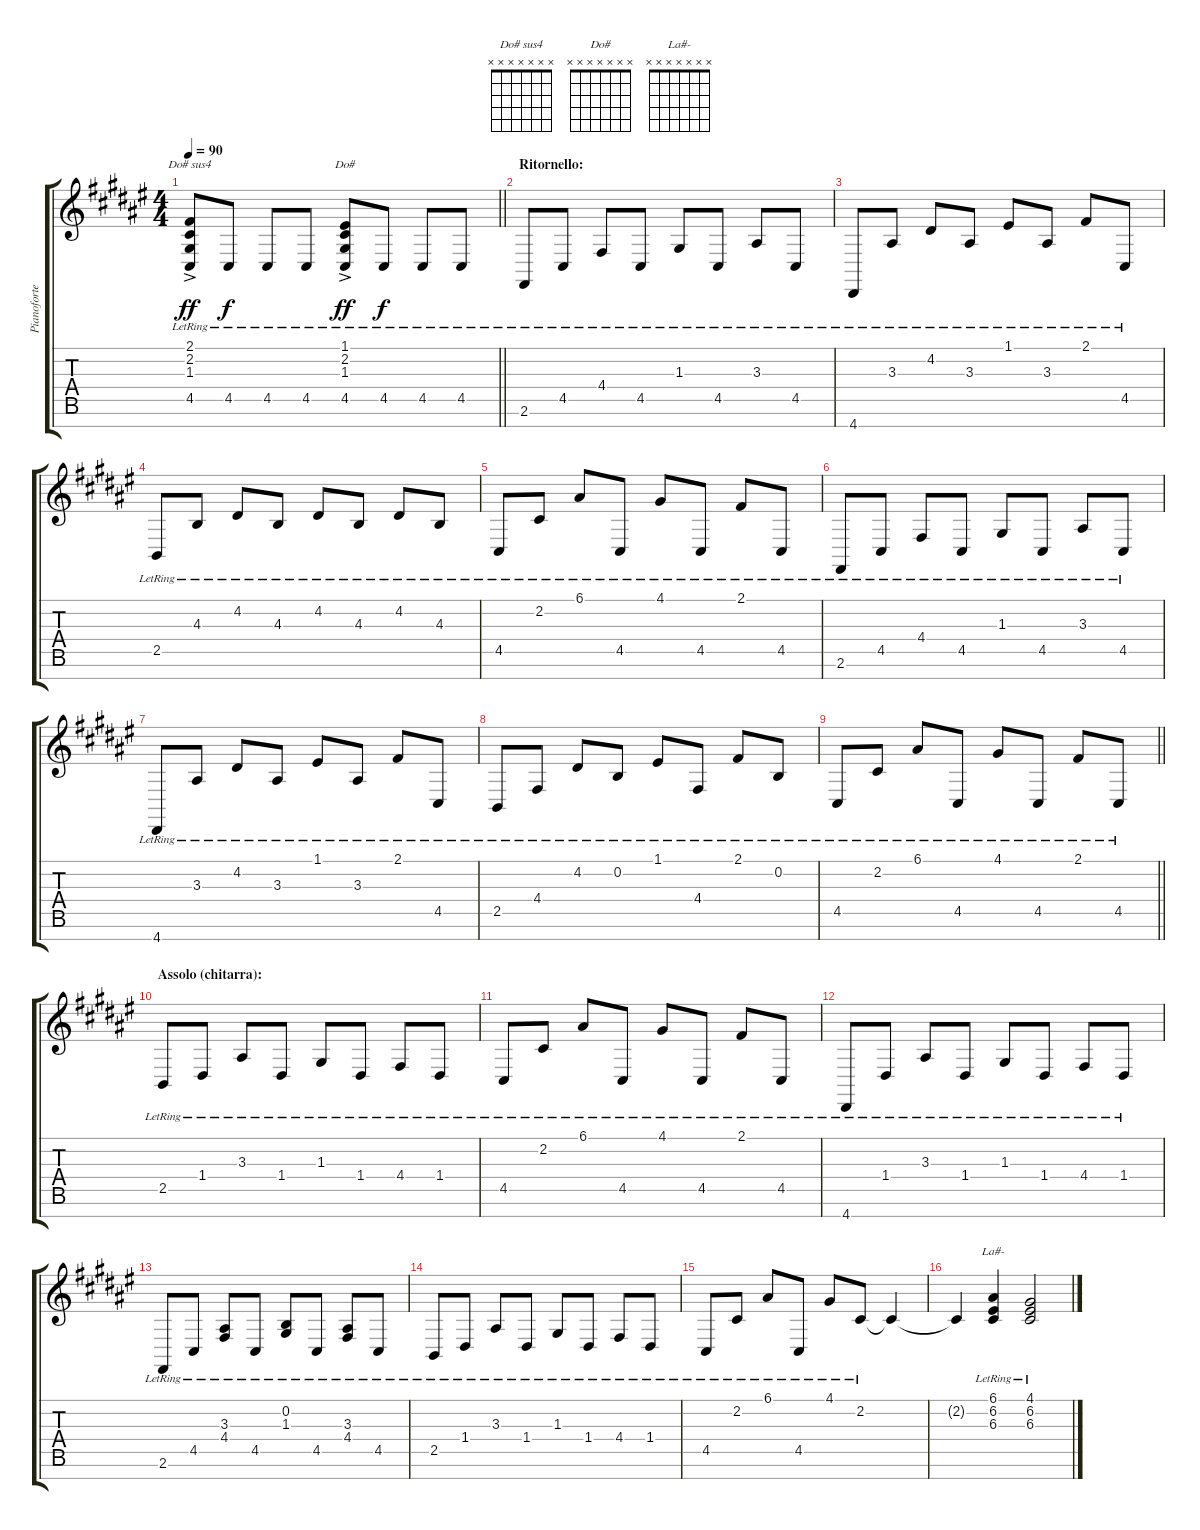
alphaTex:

\track ("Pianoforte" "Pianoforte") {instrument acousticgrandpiano}
\staff {score tabs}
\tuning (E4 B3 G3 D3 A2 E2 B1) {hide}
\chord ("Do# sus4" x x x x x x x)
\chord ("Do#" x x x x x x x)
\chord ("La#-" x x x x x x x)
\ts (4 4)
\tempo 90
\clef g2
\barLineRight lightlight
\ks f#
(2.1{ac lr} 2.2{ac lr} 1.3{ac lr} 4.5{ac lr}).8{ch "Do# sus4" dy ff} 4.5{lr}.8{dy f} 4.5{lr}.8 4.5{lr}.8 (1.1{ac lr} 2.2{ac lr} 1.3{ac lr} 4.5{ac lr}).8{ch "Do#" dy ff} 4.5{lr}.8{dy f} 4.5{lr}.8 4.5{lr}.8 |
\section ("" "Ritornello:")
2.6{lr}.8 4.5{lr}.8 4.4{lr}.8 4.5{lr}.8 1.3{lr}.8 4.5{lr}.8 3.3{lr}.8 4.5{lr}.8 |
4.7{lr}.8 3.3{lr}.8 4.2{lr}.8 3.3{lr}.8 1.1{lr}.8 3.3{lr}.8 2.1{lr}.8 4.5{lr}.8 |
2.5{lr}.8 4.3{lr}.8 4.2{lr}.8 4.3{lr}.8 4.2{lr}.8 4.3{lr}.8 4.2{lr}.8 4.3{lr}.8 |
4.5{lr}.8 2.2{lr}.8 6.1{lr}.8 4.5{lr}.8 4.1{lr}.8 4.5{lr}.8 2.1{lr}.8 4.5{lr}.8 |
2.6{lr}.8 4.5{lr}.8 4.4{lr}.8 4.5{lr}.8 1.3{lr}.8 4.5{lr}.8 3.3{lr}.8 4.5{lr}.8 |
4.7{lr}.8 3.3{lr}.8 4.2{lr}.8 3.3{lr}.8 1.1{lr}.8 3.3{lr}.8 2.1{lr}.8 4.5{lr}.8 |
2.5{lr}.8 4.4{lr}.8 4.2{lr}.8 0.2{lr}.8 1.1{lr}.8 4.4{lr}.8 2.1{lr}.8 0.2{lr}.8 |
\barLineRight lightlight
4.5{lr}.8 2.2{lr}.8 6.1{lr}.8 4.5{lr}.8 4.1{lr}.8 4.5{lr}.8 2.1{lr}.8 4.5{lr}.8 |
\section ("" "Assolo (chitarra):")
2.5{lr}.8 1.4{lr}.8 3.3{lr}.8 1.4{lr}.8 1.3{lr}.8 1.4{lr}.8 4.4{lr}.8 1.4{lr}.8 |
4.5{lr}.8 2.2{lr}.8 6.1{lr}.8 4.5{lr}.8 4.1{lr}.8 4.5{lr}.8 2.1{lr}.8 4.5{lr}.8 |
4.7{lr}.8 1.4{lr}.8 3.3{lr}.8 1.4{lr}.8 1.3{lr}.8 1.4{lr}.8 4.4{lr}.8 1.4{lr}.8 |
2.6{lr}.8 4.5{lr}.8 (3.3{lr} 4.4{lr}).8 4.5{lr}.8 (0.2{lr} 1.3{lr}).8 4.5{lr}.8 (3.3{lr} 4.4{lr}).8 4.5{lr}.8 |
2.5{lr}.8 1.4{lr}.8 3.3{lr}.8 1.4{lr}.8 1.3{lr}.8 1.4{lr}.8 4.4{lr}.8 1.4{lr}.8 |
4.5{lr}.8 2.2{lr}.8 6.1{lr}.8 4.5{lr}.8 4.1{lr}.8 2.2{lr}.8 2.2{t}.4 |
2.2{t}.4 (6.1{lr} 6.2{lr} 6.3{lr}).4{ch "La#-"} (4.1{lr} 6.2{lr} 6.3{lr}).2
